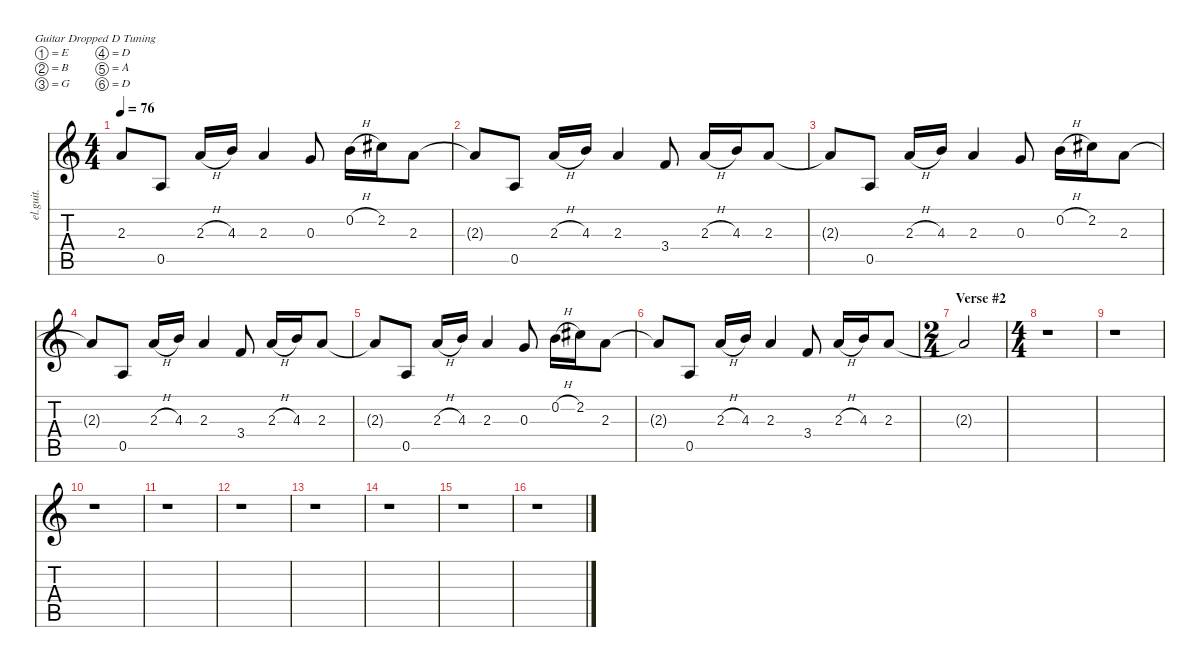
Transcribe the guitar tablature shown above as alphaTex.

\defaultSystemsLayout 4
\hideDynamics
\bracketExtendMode nobrackets
\otherSystemsTrackNameOrientation horizontal
\track ("Fill Guitar #1" "el.guit.") {instrument electricguitarclean}
\staff {score tabs}
\tuning (E4 B3 G3 D3 A2 D2)
\ts (4 4)
\tempo 76
\clef g2
\ks c
2.3{t}.8{dy f beam Up} 0.5.8{beam Up} 2.3{h}.16{beam Up} 4.3.16{beam Up} 2.3.4{beam Up} 0.3.8{beam Up} 0.2{h}.16{beam Down} 2.2{acc #}.16{beam Down} 2.3.8{beam Down} |
2.3{t}.8{beam Up} 0.5.8{beam Up} 2.3{h}.16{beam Up} 4.3.16{beam Up} 2.3.4{beam Up} 3.4.8{beam Up} 2.3{h}.16{beam Up} 4.3.16{beam Up} 2.3.8{beam Up} |
2.3{t}.8{beam Up} 0.5.8{beam Up} 2.3{h}.16{beam Up} 4.3.16{beam Up} 2.3.4{beam Up} 0.3.8{beam Up} 0.2{h}.16{beam Down} 2.2{acc #}.16{beam Down} 2.3.8{beam Down} |
2.3{t}.8{beam Up} 0.5.8{beam Up} 2.3{h}.16{beam Up} 4.3.16{beam Up} 2.3.4{beam Up} 3.4.8{beam Up} 2.3{h}.16{beam Up} 4.3.16{beam Up} 2.3.8{beam Up} |
2.3{t}.8{beam Up} 0.5.8{beam Up} 2.3{h}.16{beam Up} 4.3.16{beam Up} 2.3.4{beam Up} 0.3.8{beam Up} 0.2{h}.16{beam Down} 2.2{acc #}.16{beam Down} 2.3.8{beam Down} |
2.3{t}.8{beam Up} 0.5.8{beam Up} 2.3{h}.16{beam Up} 4.3.16{beam Up} 2.3.4{beam Up} 3.4.8{beam Up} 2.3{h}.16{beam Up} 4.3.16{beam Up} 2.3.8{beam Up} |
\ts (2 4)
\section ("" "Verse #2")
2.3{t}.2{beam Up} |
\ts (4 4)
r.1{beam Down} |
r.1{beam Down} |
r.1{beam Down} |
r.1{beam Down} |
r.1{beam Down} |
r.1{beam Down} |
r.1{beam Down} |
r.1{beam Down} |
r.1{beam Down}
